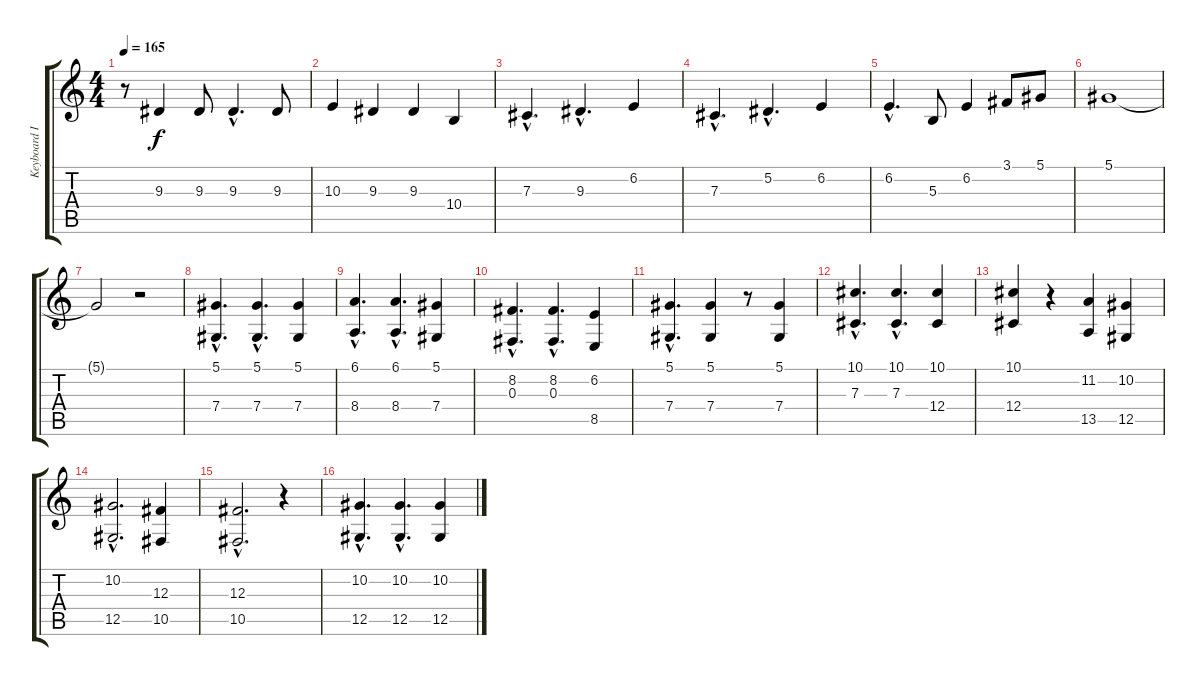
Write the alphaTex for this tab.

\track ("Keyboard II" "Keyboard I") {instrument lead1square}
\staff {score tabs}
\tuning (Eb4 Bb3 Gb3 Db3 Ab2 Eb2) {hide}
\ts (4 4)
\tempo 165
\clef g2
\ks c
r.8{dy f} 9.3.4 9.3.8 9.3{hac}.4{d} 9.3.8 |
10.3.4 9.3.4 9.3.4 10.4.4 |
7.3{hac}.4{d} 9.3{hac}.4{d} 6.2.4 |
7.3{hac}.4{d} 5.2{hac}.4{d} 6.2.4 |
6.2{hac}.4{d} 5.3.8 6.2.4 3.1.8 5.1.8 |
5.1.1 |
5.1{t}.2 r.2 |
(5.1{hac} 7.4{hac}).4{d volume 16 balance 8} (5.1{hac} 7.4{hac}).4{d} (5.1 7.4).4 |
(6.1{hac} 8.4{hac}).4{d} (6.1{hac} 8.4{hac}).4{d} (5.1 7.4).4 |
(8.2{hac} 0.3{hac}).4{d} (8.2{hac} 0.3{hac}).4{d} (6.2 8.5).4 |
(5.1{hac} 7.4{hac}).4{d} (5.1 7.4).4 r.8 (5.1 7.4).4 |
(10.1{hac} 7.3{hac}).4{d} (10.1{hac} 7.3{hac}).4{d} (10.1 12.4).4 |
(10.1 12.4).4 r.4 (11.2 13.5).4 (10.2 12.5).4 |
(10.2{hac} 12.5{hac}).2{d} (12.3 10.5).4 |
(12.3{hac} 10.5{hac}).2{d} r.4 |
(10.2{hac} 12.5{hac}).4{d} (10.2{hac} 12.5{hac}).4{d} (10.2 12.5).4
